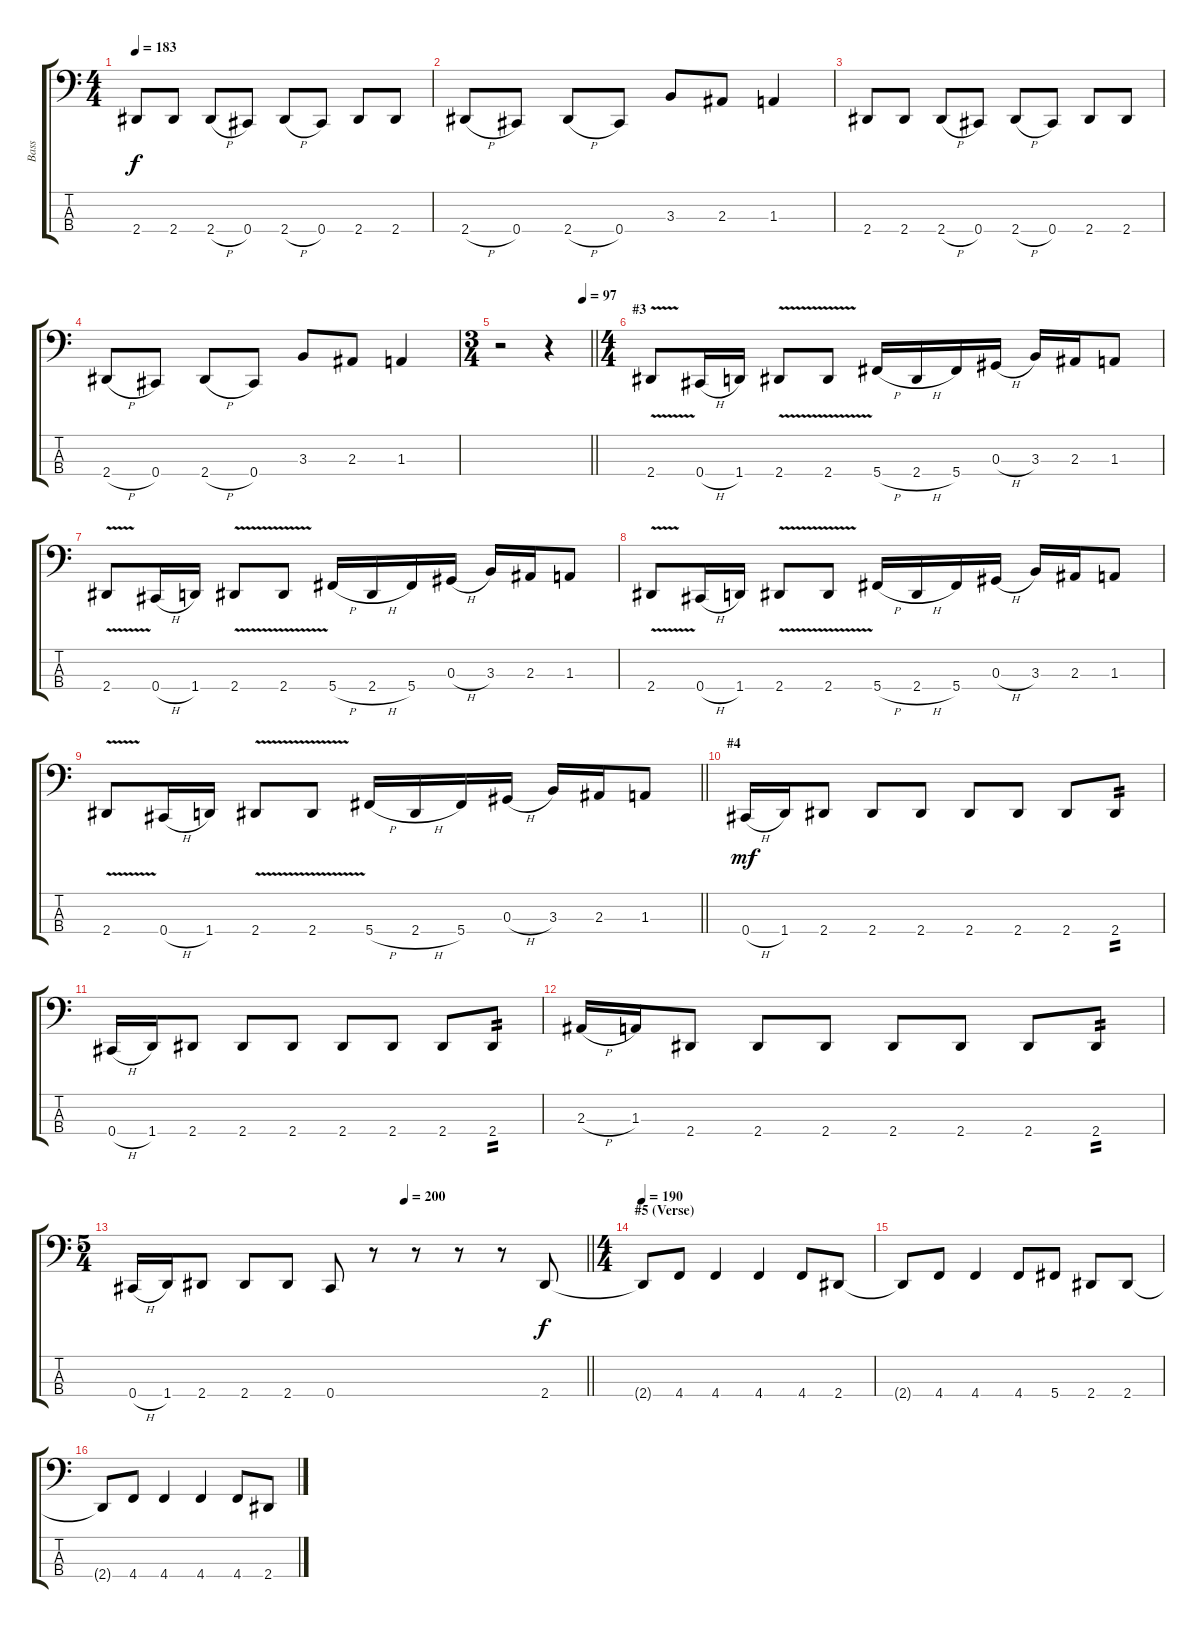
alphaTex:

\track ("Bass" "Bass") {instrument electricbassfinger}
\staff {score tabs}
\tuning (Gb2 Db2 Ab1 Db1) {hide}
\ts (4 4)
\tempo 183
\clef f4
\ks c
2.4.8{dy f} 2.4.8 2.4{h}.8 0.4.8 2.4{h}.8 0.4.8 2.4.8 2.4.8 |
2.4{h}.8 0.4.8 2.4{h}.8 0.4.8 3.3.8 2.3.8 1.3.4 |
2.4.8 2.4.8 2.4{h}.8 0.4.8 2.4{h}.8 0.4.8 2.4.8 2.4.8 |
2.4{h}.8 0.4.8 2.4{h}.8 0.4.8 3.3.8 2.3.8 1.3.4 |
\ts (3 4)
\tempo (97 0.9166666666666666)
\barLineRight lightlight
r.2 r.4 |
\ts (4 4)
\section ("" "#3")
2.4{v}.8 0.4{h}.16 1.4.16 2.4{v}.8 2.4{v}.8 5.4{h}.16 2.4{h}.16 5.4.16 0.3{h}.16 3.3.16 2.3.16 1.3.8 |
2.4{v}.8 0.4{h}.16 1.4.16 2.4{v}.8 2.4{v}.8 5.4{h}.16 2.4{h}.16 5.4.16 0.3{h}.16 3.3.16 2.3.16 1.3.8 |
2.4{v}.8 0.4{h}.16 1.4.16 2.4{v}.8 2.4{v}.8 5.4{h}.16 2.4{h}.16 5.4.16 0.3{h}.16 3.3.16 2.3.16 1.3.8 |
\barLineRight lightlight
2.4{v}.8 0.4{h}.16 1.4.16 2.4{v}.8 2.4{v}.8 5.4{h}.16 2.4{h}.16 5.4.16 0.3{h}.16 3.3.16 2.3.16 1.3.8 |
\section ("" "#4")
0.4{h}.16{dy mf} 1.4.16 2.4.8 2.4.8 2.4.8 2.4.8 2.4.8 2.4.8 2.4.8{tp 2} |
0.4{h}.16 1.4.16 2.4.8 2.4.8 2.4.8 2.4.8 2.4.8 2.4.8 2.4.8{tp 2} |
2.3{h}.16 1.3.16 2.4.8 2.4.8 2.4.8 2.4.8 2.4.8 2.4.8 2.4.8{tp 2} |
\ts (5 4)
\tempo (200 0.6)
\barLineRight lightlight
0.4{h}.16 1.4.16 2.4.8 2.4.8 2.4.8 0.4.8 r.8 r.8 r.8 r.8 2.4.8{dy f} |
\ts (4 4)
\section ("" "#5 (Verse)")
\tempo 97
\tempo 190
2.4{t}.8 4.4.8 4.4.4 4.4.4 4.4.8 2.4.8 |
2.4{t}.8 4.4.8 4.4.4 4.4.8 5.4.8 2.4.8 2.4.8 |
2.4{t}.8 4.4.8 4.4.4 4.4.4 4.4.8 2.4.8
